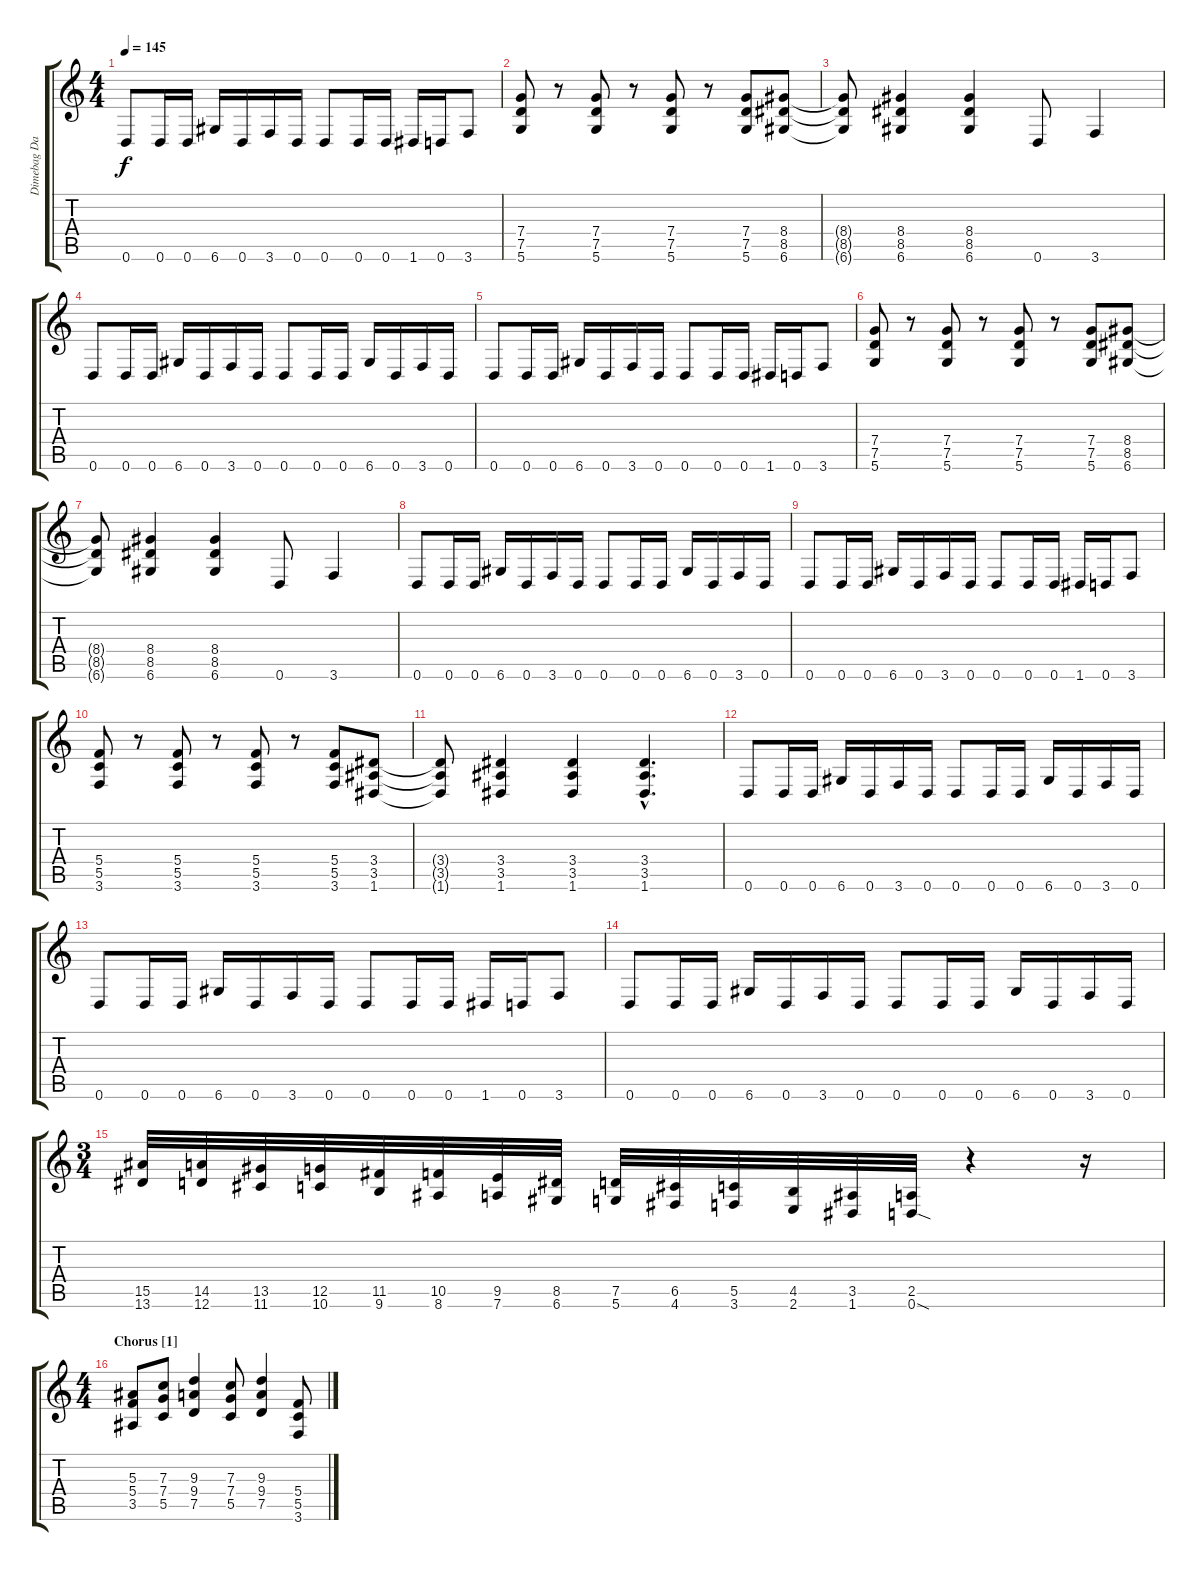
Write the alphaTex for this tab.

\track ("Dimebag Darrell # 2" "Dimebag Da") {instrument distortionguitar}
\staff {score tabs}
\tuning (D4 A3 F3 C3 G2 D2) {hide}
\ts (4 4)
\tempo 145
\clef g2
\ks c
0.6.8{dy f} 0.6.16 0.6.16 6.6.16 0.6.16 3.6.16 0.6.16 0.6.8 0.6.16 0.6.16 1.6.16 0.6.16 3.6.8 |
(7.4 7.5 5.6).8 r.8 (7.4 7.5 5.6).8 r.8 (7.4 7.5 5.6).8 r.8 (7.4 7.5 5.6).8 (8.4 8.5 6.6).8 |
(8.4{t} 8.5{t} 6.6{t}).8 (8.4 8.5 6.6).4 (8.4 8.5 6.6).4 0.6.8 3.6.4 |
0.6.8 0.6.16 0.6.16 6.6.16 0.6.16 3.6.16 0.6.16 0.6.8 0.6.16 0.6.16 6.6.16 0.6.16 3.6.16 0.6.16 |
0.6.8 0.6.16 0.6.16 6.6.16 0.6.16 3.6.16 0.6.16 0.6.8 0.6.16 0.6.16 1.6.16 0.6.16 3.6.8 |
(7.4 7.5 5.6).8 r.8 (7.4 7.5 5.6).8 r.8 (7.4 7.5 5.6).8 r.8 (7.4 7.5 5.6).8 (8.4 8.5 6.6).8 |
(8.4{t} 8.5{t} 6.6{t}).8 (8.4 8.5 6.6).4 (8.4 8.5 6.6).4 0.6.8 3.6.4 |
0.6.8 0.6.16 0.6.16 6.6.16 0.6.16 3.6.16 0.6.16 0.6.8 0.6.16 0.6.16 6.6.16 0.6.16 3.6.16 0.6.16 |
0.6.8 0.6.16 0.6.16 6.6.16 0.6.16 3.6.16 0.6.16 0.6.8 0.6.16 0.6.16 1.6.16 0.6.16 3.6.8 |
(5.4 5.5 3.6).8 r.8 (5.4 5.5 3.6).8 r.8 (5.4 5.5 3.6).8 r.8 (5.4 5.5 3.6).8 (3.4 3.5 1.6).8 |
(3.4{t} 3.5{t} 1.6{t}).8 (3.4 3.5 1.6).4 (3.4 3.5 1.6).4 (3.4{hac} 3.5{hac} 1.6{hac}).4{d} |
0.6.8 0.6.16 0.6.16 6.6.16 0.6.16 3.6.16 0.6.16 0.6.8 0.6.16 0.6.16 6.6.16 0.6.16 3.6.16 0.6.16 |
0.6.8 0.6.16 0.6.16 6.6.16 0.6.16 3.6.16 0.6.16 0.6.8 0.6.16 0.6.16 1.6.16 0.6.16 3.6.8 |
0.6.8 0.6.16 0.6.16 6.6.16 0.6.16 3.6.16 0.6.16 0.6.8 0.6.16 0.6.16 6.6.16 0.6.16 3.6.16 0.6.16 |
\ts (3 4)
(15.5 13.6).32 (14.5 12.6).32 (13.5 11.6).32 (12.5 10.6).32 (11.5 9.6).32 (10.5 8.6).32 (9.5 7.6).32 (8.5 6.6).32 (7.5 5.6).32 (6.5 4.6).32 (5.5 3.6).32 (4.5 2.6).32 (3.5 1.6).32 (2.5 0.6{sod}).32 r.4 r.16 |
\ts (4 4)
\section ("" "Chorus [1]")
(5.3 5.4 3.5).8 (7.3 7.4 5.5).8 (9.3 9.4 7.5).4 (7.3 7.4 5.5).8 (9.3 9.4 7.5).4 (5.4 5.5 3.6).8
